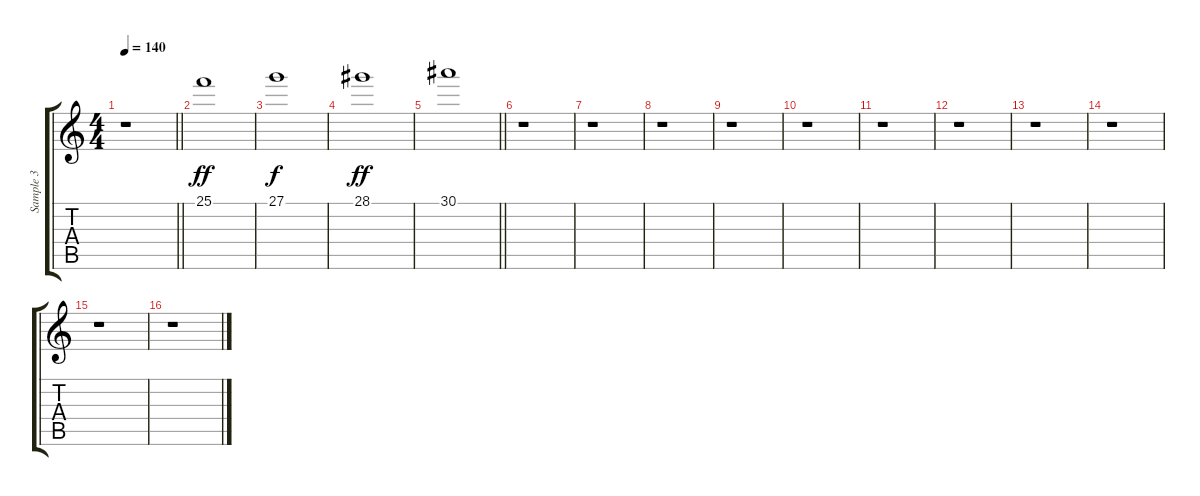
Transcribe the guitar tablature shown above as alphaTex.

\track ("Sample 3" "Sample 3") {instrument stringensemble1}
\staff {score tabs}
\tuning (E4 B3 G3 D3 A2 E2) {hide}
\ts (4 4)
\tempo 140
\clef g2
\barLineRight lightlight
\ks c
r.1{dy ff} |
\section ("" " ")
25.1.1 |
27.1.1{dy f} |
28.1.1{dy ff} |
\barLineRight lightlight
30.1.1 |
\section ("" " ")
r.1 |
r.1 |
r.1 |
r.1 |
r.1 |
r.1 |
r.1 |
r.1 |
r.1 |
r.1 |
r.1
